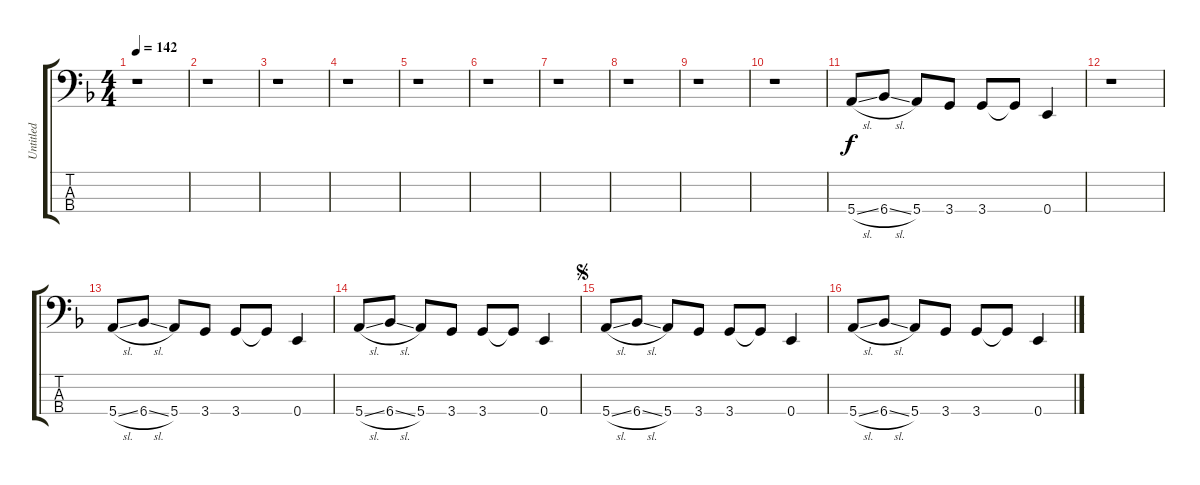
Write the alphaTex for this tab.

\track ("Untitled" "Untitled") {instrument electricbassfinger}
\staff {score tabs}
\tuning (G2 D2 A1 E1) {hide}
\ts (4 4)
\tempo 142
\clef f4
\ks f
r.1{dy f instrument electricbassfinger} |
r.1 |
r.1 |
r.1 |
r.1 |
r.1 |
r.1 |
r.1 |
r.1 |
r.1 |
5.4{sl}.8 6.4{sl}.8 5.4.8 3.4.8 3.4.8 3.4{t}.8 0.4.4 |
r.1 |
5.4{sl}.8 6.4{sl}.8 5.4.8 3.4.8 3.4.8 3.4{t}.8 0.4.4 |
5.4{sl}.8 6.4{sl}.8 5.4.8 3.4.8 3.4.8 3.4{t}.8 0.4.4 |
\jump segno
5.4{sl}.8 6.4{sl}.8 5.4.8 3.4.8 3.4.8 3.4{t}.8 0.4.4 |
5.4{sl}.8 6.4{sl}.8 5.4.8 3.4.8 3.4.8 3.4{t}.8 0.4.4
